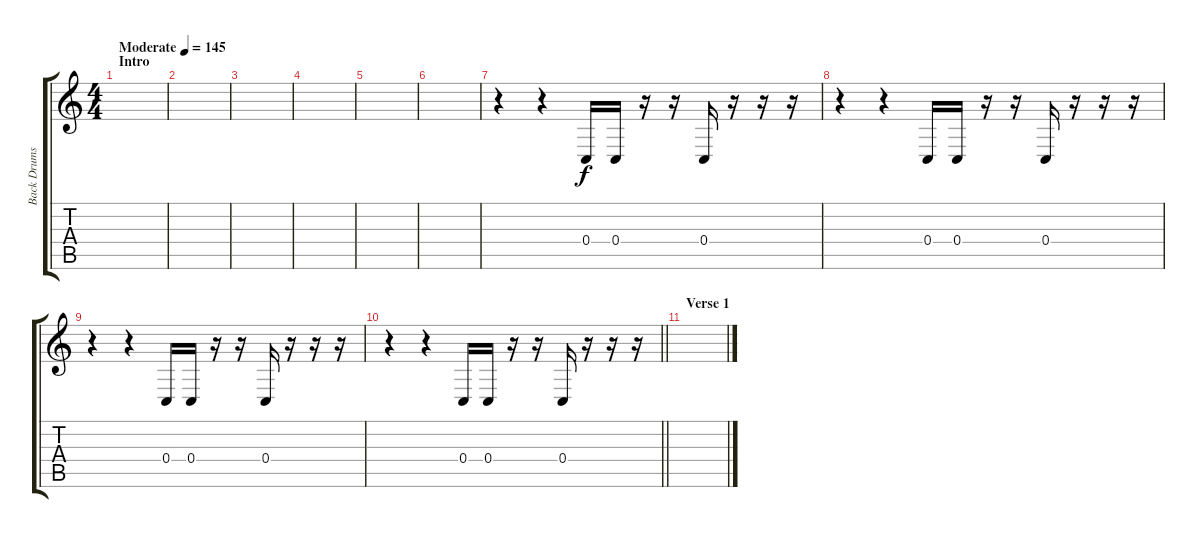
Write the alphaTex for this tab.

\track ("Back Drums" "Back Drums") {instrument synthdrum}
\staff {score tabs}
\tuning (D4 A3 F3 C3 G2 C2) {hide}
\ts (4 4)
\section ("" "Intro")
\tempo (145 "Moderate")
\clef g2
\ks c
|
|
|
|
|
|
r.4 r.4 0.4.16 0.4.16 r.16 r.16 0.4.16 r.16 r.16 r.16 |
r.4 r.4 0.4.16 0.4.16 r.16 r.16 0.4.16 r.16 r.16 r.16 |
r.4 r.4 0.4.16 0.4.16 r.16 r.16 0.4.16 r.16 r.16 r.16 |
\barLineRight lightlight
r.4 r.4 0.4.16 0.4.16 r.16 r.16 0.4.16 r.16 r.16 r.16 |
\section ("" "Verse 1")
